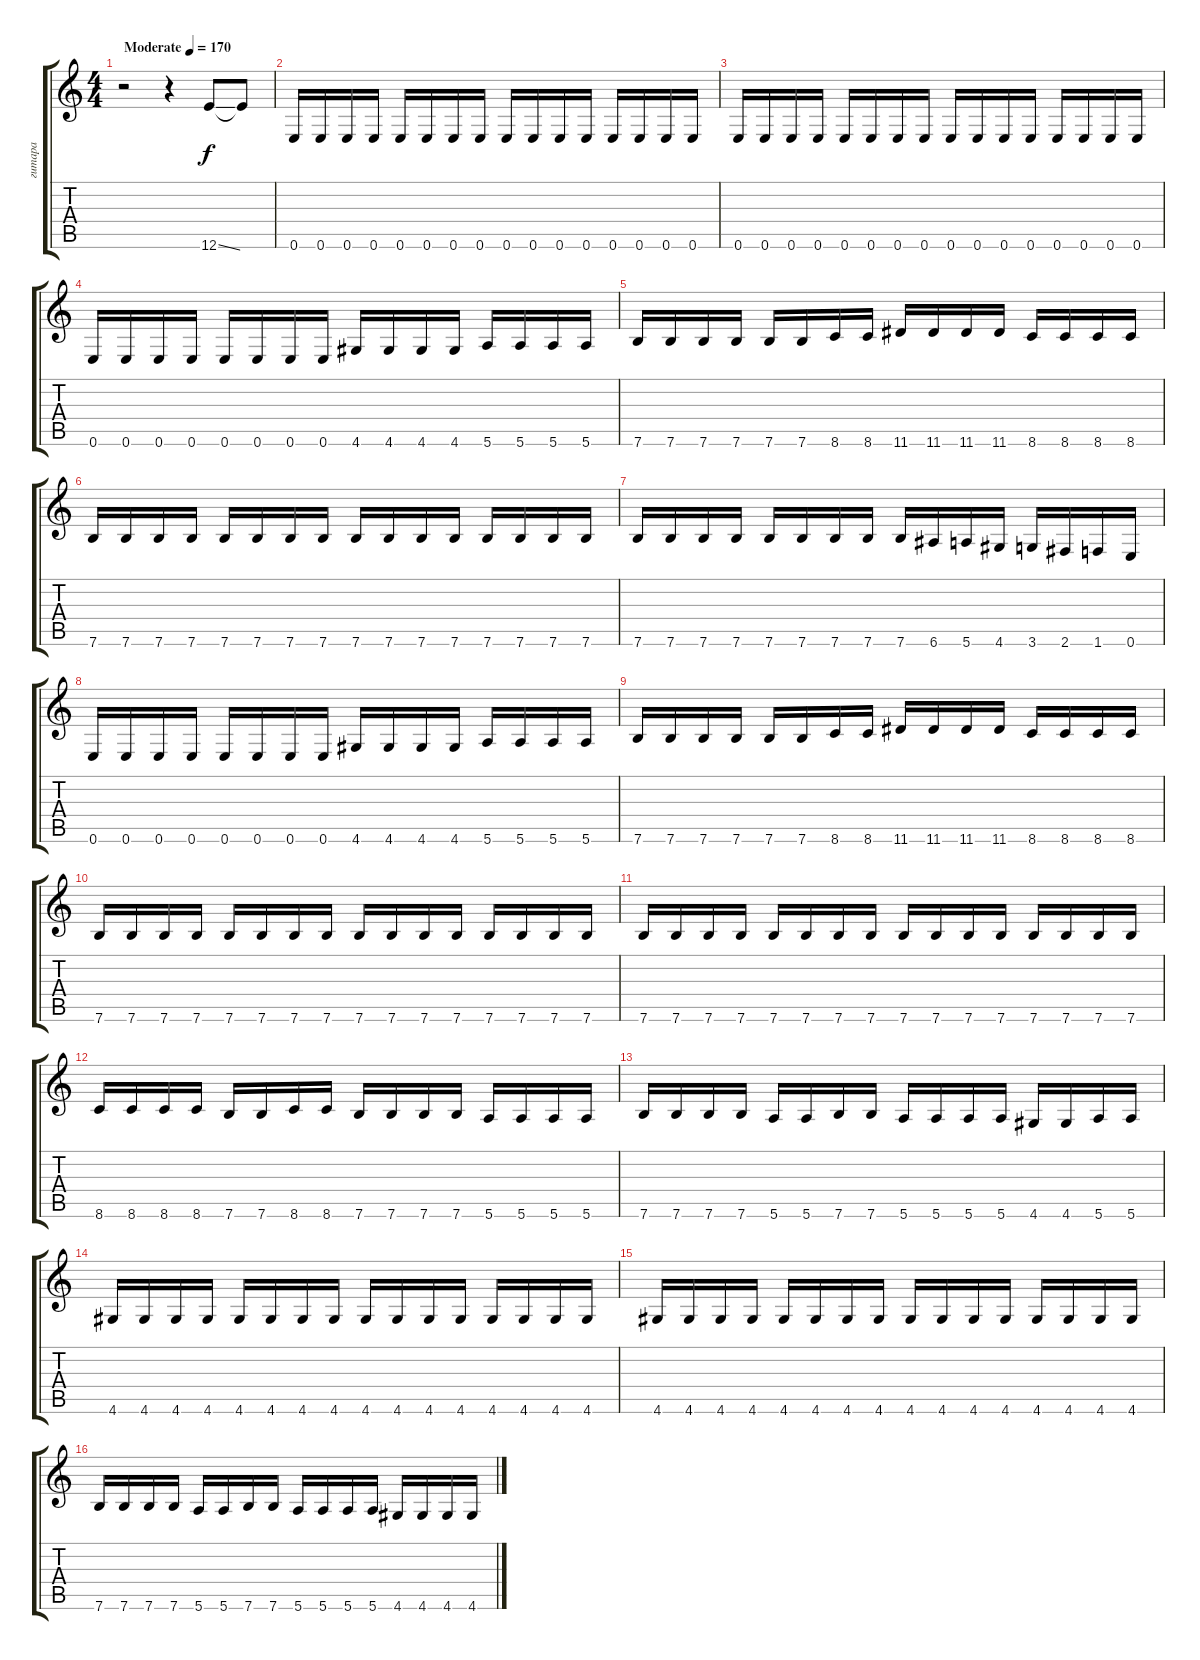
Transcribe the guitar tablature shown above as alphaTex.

\track ("гитара" "гитара") {instrument acousticguitarsteel}
\staff {score tabs}
\tuning (E4 B3 G3 D3 A2 E2) {hide}
\ts (4 4)
\tempo (170 "Moderate")
\clef g2
\ks c
r.2{dy f instrument acousticguitarsteel} r.4 12.6{ss}.8 12.6{t}.8 |
0.6.16 0.6.16 0.6.16 0.6.16 0.6.16 0.6.16 0.6.16 0.6.16 0.6.16 0.6.16 0.6.16 0.6.16 0.6.16 0.6.16 0.6.16 0.6.16 |
0.6.16 0.6.16 0.6.16 0.6.16 0.6.16 0.6.16 0.6.16 0.6.16 0.6.16 0.6.16 0.6.16 0.6.16 0.6.16 0.6.16 0.6.16 0.6.16 |
0.6.16 0.6.16 0.6.16 0.6.16 0.6.16 0.6.16 0.6.16 0.6.16 4.6.16 4.6.16 4.6.16 4.6.16 5.6.16 5.6.16 5.6.16 5.6.16 |
7.6.16 7.6.16 7.6.16 7.6.16 7.6.16 7.6.16 8.6.16 8.6.16 11.6.16 11.6.16 11.6.16 11.6.16 8.6.16 8.6.16 8.6.16 8.6.16 |
7.6.16 7.6.16 7.6.16 7.6.16 7.6.16 7.6.16 7.6.16 7.6.16 7.6.16 7.6.16 7.6.16 7.6.16 7.6.16 7.6.16 7.6.16 7.6.16 |
7.6.16 7.6.16 7.6.16 7.6.16 7.6.16 7.6.16 7.6.16 7.6.16 7.6.16 6.6.16 5.6.16 4.6.16 3.6.16 2.6.16 1.6.16 0.6.16 |
0.6.16 0.6.16 0.6.16 0.6.16 0.6.16 0.6.16 0.6.16 0.6.16 4.6.16 4.6.16 4.6.16 4.6.16 5.6.16 5.6.16 5.6.16 5.6.16 |
7.6.16 7.6.16 7.6.16 7.6.16 7.6.16 7.6.16 8.6.16 8.6.16 11.6.16 11.6.16 11.6.16 11.6.16 8.6.16 8.6.16 8.6.16 8.6.16 |
7.6.16 7.6.16 7.6.16 7.6.16 7.6.16 7.6.16 7.6.16 7.6.16 7.6.16 7.6.16 7.6.16 7.6.16 7.6.16 7.6.16 7.6.16 7.6.16 |
7.6.16 7.6.16 7.6.16 7.6.16 7.6.16 7.6.16 7.6.16 7.6.16 7.6.16 7.6.16 7.6.16 7.6.16 7.6.16 7.6.16 7.6.16 7.6.16 |
8.6.16 8.6.16 8.6.16 8.6.16 7.6.16 7.6.16 8.6.16 8.6.16 7.6.16 7.6.16 7.6.16 7.6.16 5.6.16 5.6.16 5.6.16 5.6.16 |
7.6.16 7.6.16 7.6.16 7.6.16 5.6.16 5.6.16 7.6.16 7.6.16 5.6.16 5.6.16 5.6.16 5.6.16 4.6.16 4.6.16 5.6.16 5.6.16 |
4.6.16 4.6.16 4.6.16 4.6.16 4.6.16 4.6.16 4.6.16 4.6.16 4.6.16 4.6.16 4.6.16 4.6.16 4.6.16 4.6.16 4.6.16 4.6.16 |
4.6.16 4.6.16 4.6.16 4.6.16 4.6.16 4.6.16 4.6.16 4.6.16 4.6.16 4.6.16 4.6.16 4.6.16 4.6.16 4.6.16 4.6.16 4.6.16 |
7.6.16 7.6.16 7.6.16 7.6.16 5.6.16 5.6.16 7.6.16 7.6.16 5.6.16 5.6.16 5.6.16 5.6.16 4.6.16 4.6.16 4.6.16 4.6.16
